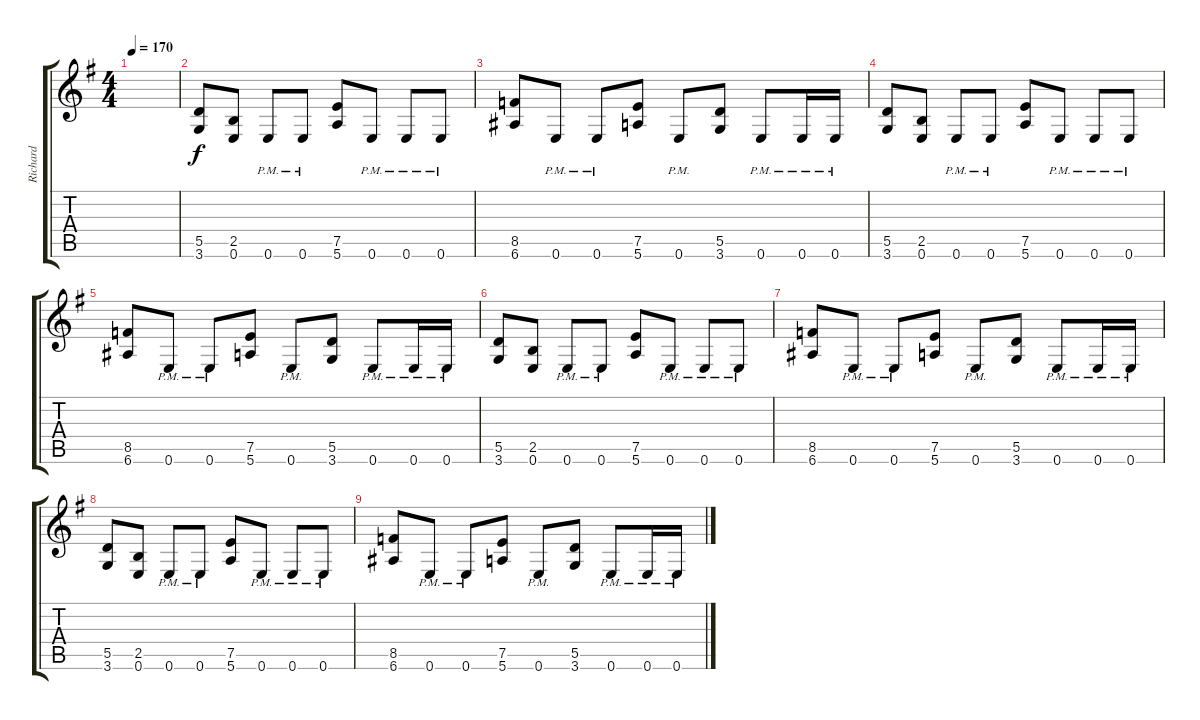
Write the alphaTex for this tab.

\track ("Richard" "Richard") {instrument distortionguitar}
\staff {score tabs}
\tuning (E4 B3 G3 D3 A2 E2) {hide}
\ts (4 4)
\tempo 170
\clef g2
\ks g
|
(5.5 3.6).8 (2.5 0.6).8 0.6{pm}.8 0.6{pm}.8 (7.5 5.6).8 0.6{pm}.8 0.6{pm}.8 0.6{pm}.8 |
(8.5 6.6).8 0.6{pm}.8 0.6{pm}.8 (7.5 5.6).8 0.6{pm}.8 (5.5 3.6).8 0.6{pm}.8 0.6{pm}.16 0.6{pm}.16 |
(5.5 3.6).8 (2.5 0.6).8 0.6{pm}.8 0.6{pm}.8 (7.5 5.6).8 0.6{pm}.8 0.6{pm}.8 0.6{pm}.8 |
(8.5 6.6).8 0.6{pm}.8 0.6{pm}.8 (7.5 5.6).8 0.6{pm}.8 (5.5 3.6).8 0.6{pm}.8 0.6{pm}.16 0.6{pm}.16 |
(5.5 3.6).8 (2.5 0.6).8 0.6{pm}.8 0.6{pm}.8 (7.5 5.6).8 0.6{pm}.8 0.6{pm}.8 0.6{pm}.8 |
(8.5 6.6).8 0.6{pm}.8 0.6{pm}.8 (7.5 5.6).8 0.6{pm}.8 (5.5 3.6).8 0.6{pm}.8 0.6{pm}.16 0.6{pm}.16 |
(5.5 3.6).8 (2.5 0.6).8 0.6{pm}.8 0.6{pm}.8 (7.5 5.6).8 0.6{pm}.8 0.6{pm}.8 0.6{pm}.8 |
(8.5 6.6).8 0.6{pm}.8 0.6{pm}.8 (7.5 5.6).8 0.6{pm}.8 (5.5 3.6).8 0.6{pm}.8 0.6{pm}.16 0.6{pm}.16
